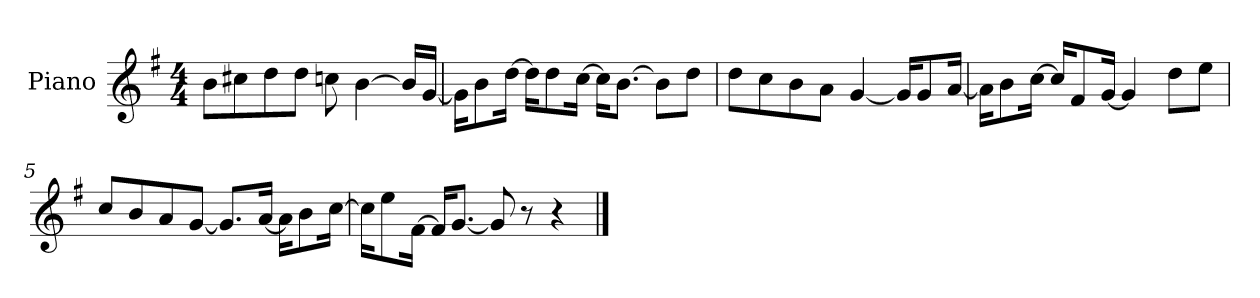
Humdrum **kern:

**kern
*part1
*staff1
*I"Piano
*I'P-no
*clefG2
*k[f#]
*M4/4
*MM90
=1
8b\L
8cc#X\
8dd\
8dd\J
8ccn\
[4b\
16b/LL]
[16g/JJ
=2
16g\KL]
8b\
[16dd\Jk
16dd\KL]
8dd\
[16cc\Jk
16cc\KL]
[8.b\J
8b\L]
8dd\J
=3
8dd\L
8cc\
8b\
8a\J
[4g/
16g/KL]
8g/
[16a/Jk
=4
16a\KL]
8b\
[16cc\Jk
16cc/KL]
8f#/
[16g/Jk
4g/]
8dd\L
8ee\J
!!LO:LB:g=z
=5
8cc/L
8b/
8a/
[8g/J
8.g/L]
[16a/Jk
16a\KL]
8b\
[16cc\Jk
=6
16cc\KL]
8ee\
[16f#\Jk
16f#/KL]
[8.g/J
8g/]
8r
4r
==
*-
